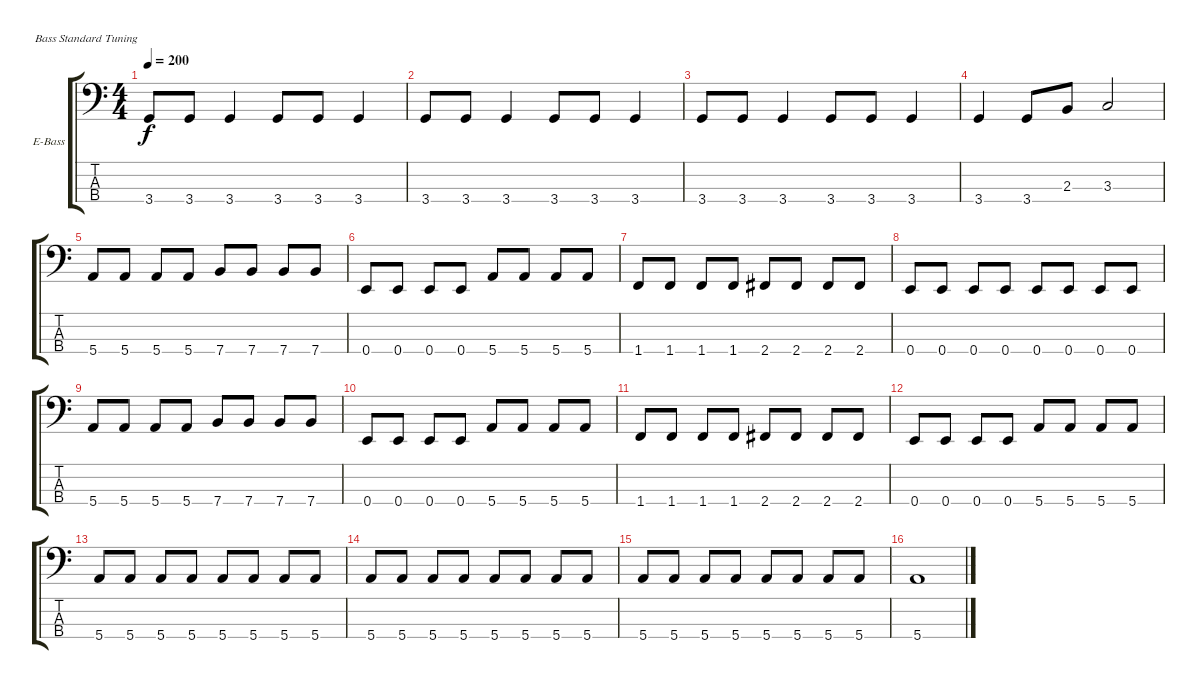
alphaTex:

\bracketExtendMode groupsimilarinstruments
\firstSystemTrackNameOrientation horizontal
\otherSystemsTrackNameOrientation horizontal
\track ("Electric Bass" "E-Bass") {instrument electricbassfinger}
\staff {score tabs}
\tuning (G2 D2 A1 E1)
\ts (4 4)
\tempo 200
\clef f4
\ks c
3.4.8{dy f} 3.4.8 3.4.4 3.4.8 3.4.8 3.4.4 |
3.4.8 3.4.8 3.4.4 3.4.8 3.4.8 3.4.4 |
3.4.8 3.4.8 3.4.4 3.4.8 3.4.8 3.4.4 |
3.4.4 3.4.8 2.3.8 3.3.2 |
5.4.8 5.4.8 5.4.8 5.4.8 7.4.8 7.4.8 7.4.8 7.4.8 |
0.4.8 0.4.8 0.4.8 0.4.8 5.4.8 5.4.8 5.4.8 5.4.8 |
1.4.8 1.4.8 1.4.8 1.4.8 2.4.8 2.4.8 2.4.8 2.4.8 |
0.4.8 0.4.8 0.4.8 0.4.8 0.4.8 0.4.8 0.4.8 0.4.8 |
5.4.8 5.4.8 5.4.8 5.4.8 7.4.8 7.4.8 7.4.8 7.4.8 |
0.4.8 0.4.8 0.4.8 0.4.8 5.4.8 5.4.8 5.4.8 5.4.8 |
1.4.8 1.4.8 1.4.8 1.4.8 2.4.8 2.4.8 2.4.8 2.4.8 |
0.4.8 0.4.8 0.4.8 0.4.8 5.4.8 5.4.8 5.4.8 5.4.8 |
5.4.8 5.4.8 5.4.8 5.4.8 5.4.8 5.4.8 5.4.8 5.4.8 |
5.4.8 5.4.8 5.4.8 5.4.8 5.4.8 5.4.8 5.4.8 5.4.8 |
5.4.8 5.4.8 5.4.8 5.4.8 5.4.8 5.4.8 5.4.8 5.4.8 |
5.4.1
